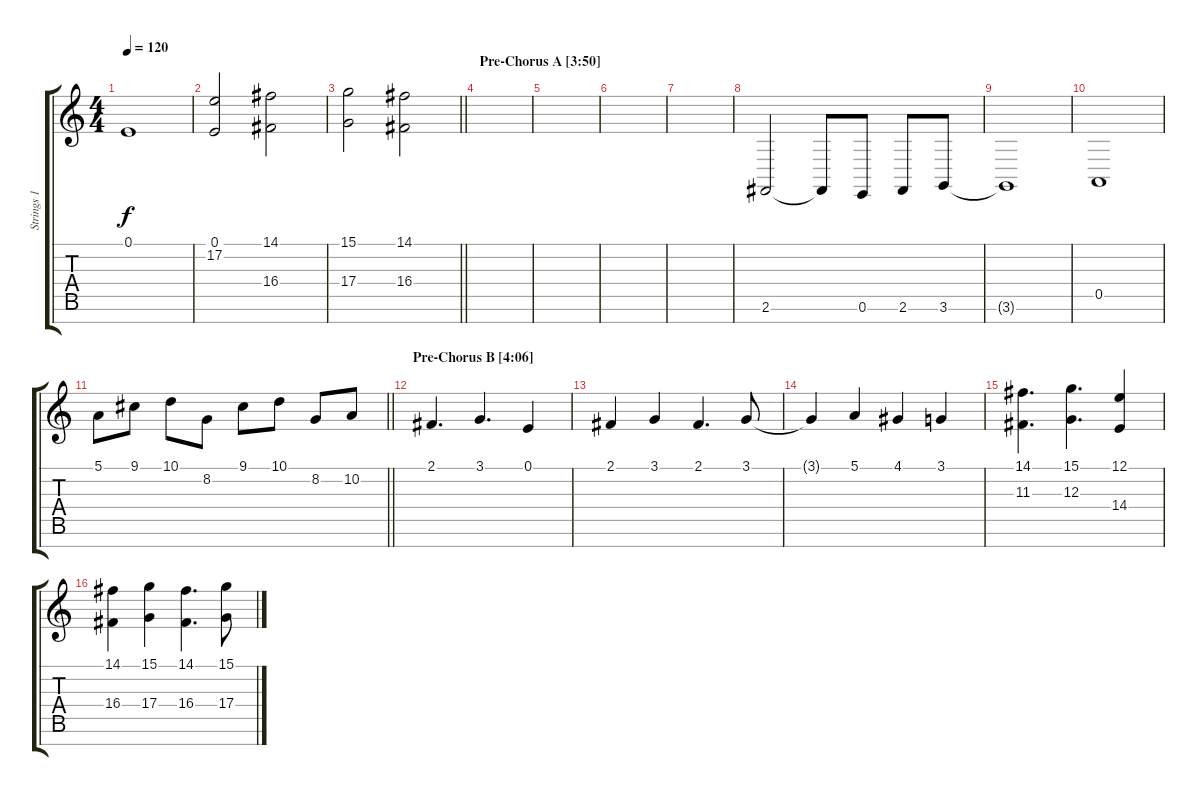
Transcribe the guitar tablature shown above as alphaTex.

\track ("Strings 1" "Strings 1") {instrument stringensemble1}
\staff {score tabs}
\tuning (E4 B3 G3 D3 A2 E2 B1) {hide}
\ts (4 4)
\tempo 120
\clef g2
\ks c
0.1.1{dy f} |
(0.1 17.2).2{volume 9} (14.1 16.4).2 |
\barLineRight lightlight
(15.1 17.4).2 (14.1 16.4).2 |
\section ("" "Pre-Chorus A [3:50]")
|
|
|
|
2.6.2{volume 11} 2.6{t}.8 0.6.8 2.6.8 3.6.8 |
3.6{t}.1 |
0.5.1 |
\barLineRight lightlight
5.1.8{volume 13} 9.1.8 10.1.8 8.2.8 9.1.8 10.1.8 8.2.8 10.2.8 |
\section ("" "Pre-Chorus B [4:06]")
2.1.4{d volume 13} 3.1.4{d} 0.1.4 |
2.1.4 3.1.4 2.1.4{d} 3.1.8 |
3.1{t}.4 5.1.4 4.1.4 3.1.4 |
(14.1 11.3).4{d volume 12} (15.1 12.3).4{d} (12.1 14.4).4 |
(14.1 16.4).4 (15.1 17.4).4 (14.1 16.4).4{d} (15.1 17.4).8
